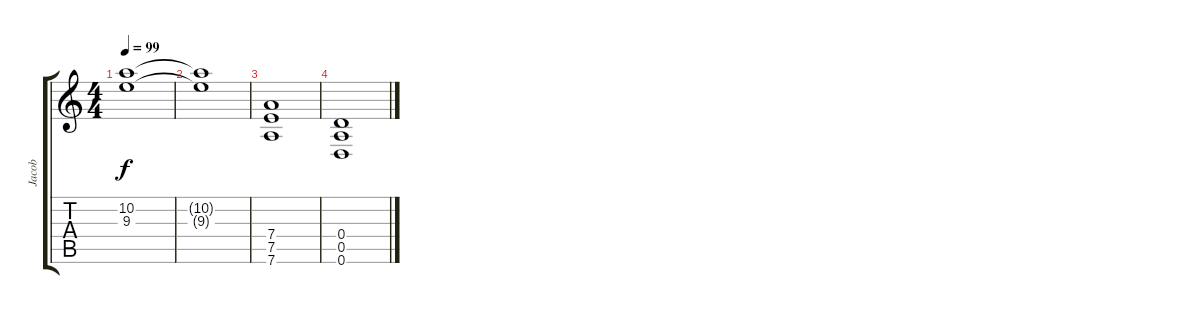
\track ("Jacob" "Jacob") {instrument overdrivenguitar}
\staff {score tabs}
\tuning (E4 B3 G3 D3 A2 D2) {hide}
\ts (4 4)
\tempo 99
\clef g2
\ks c
(10.2 9.3).1{dy f} |
(10.2{t} 9.3{t}).1 |
(7.4 7.5 7.6).1 |
(0.4 0.5 0.6).1
